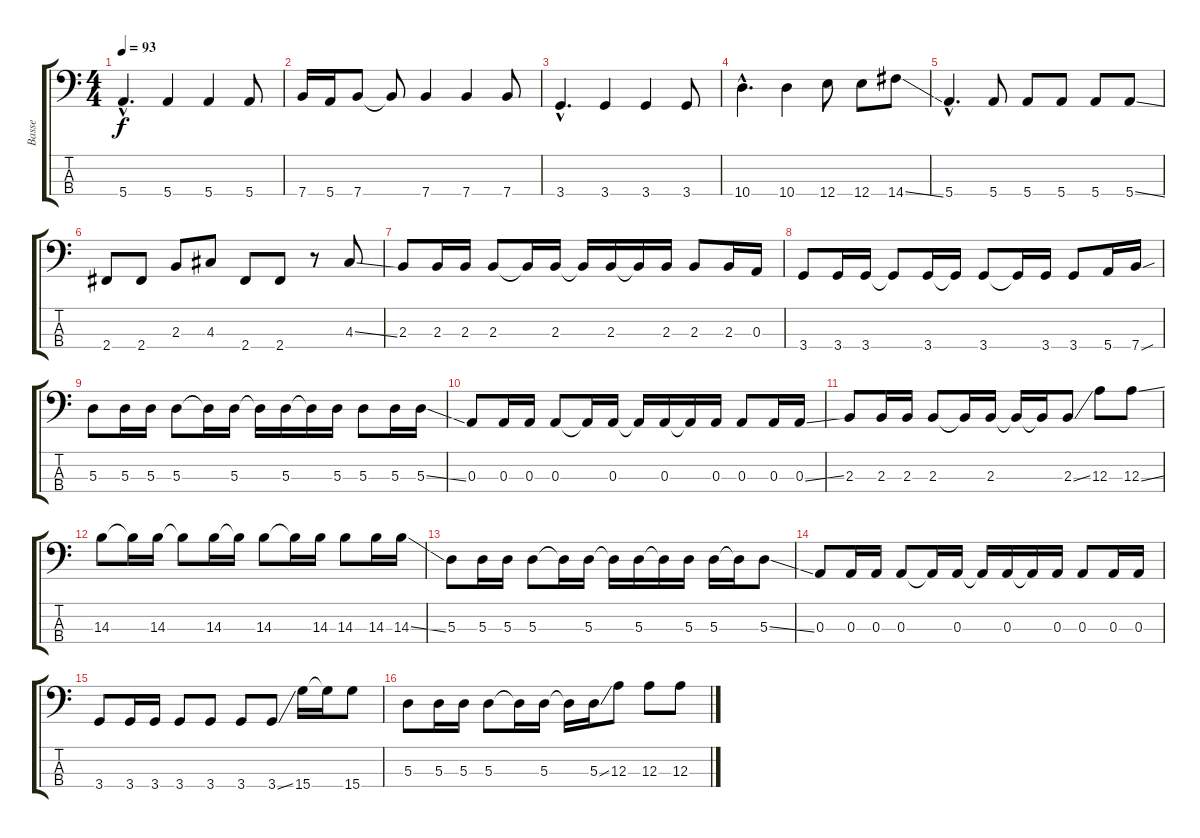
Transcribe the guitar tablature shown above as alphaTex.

\track ("Basse" "Basse") {instrument electricbassfinger}
\staff {score tabs}
\tuning (G2 D2 A1 E1) {hide}
\ts (4 4)
\tempo 93
\clef f4
\ks c
5.4{hac}.4{d dy f} 5.4.4 5.4.4 5.4.8 |
7.4.16 5.4.16 7.4.8 7.4{t}.8 7.4.4 7.4.4 7.4.8 |
3.4{hac}.4{d} 3.4.4 3.4.4 3.4.8 |
10.4{hac}.4{d} 10.4.4 12.4.8 12.4.8 14.4{ss}.8 |
5.4{hac}.4{d} 5.4.8 5.4.8 5.4.8 5.4.8 5.4{ss}.8 |
2.4.8 2.4.8 2.3.8 4.3.8 2.4.8 2.4.8 r.8 4.3{ss}.8 |
\section ("" "")
2.3.8 2.3.16 2.3.16 2.3.8 2.3{t}.16 2.3.16 2.3{t}.16 2.3.16 2.3{t}.16 2.3.16 2.3.8 2.3.16 0.3.16 |
3.4.8 3.4.16 3.4.16 3.4{t}.8 3.4.16 3.4{t}.16 3.4.8 3.4{t}.16 3.4.16 3.4.8 5.4.16 7.4{sou}.16 |
5.3.8 5.3.16 5.3.16 5.3.8 5.3{t}.16 5.3.16 5.3{t}.16 5.3.16 5.3{t}.16 5.3.16 5.3.8 5.3.16 5.3{ss}.16 |
0.3.8 0.3.16 0.3.16 0.3.8 0.3{t}.16 0.3.16 0.3{t}.16 0.3.16 0.3{t}.16 0.3.16 0.3.8 0.3.16 0.3{ss}.16 |
2.3.8 2.3.16 2.3.16 2.3.8 2.3{t}.16 2.3.16 2.3{t}.16 2.3{t}.16 2.3{ss}.8 12.3.8 12.3{ss}.8 |
14.3.8 14.3{t}.16 14.3.16 14.3{t}.8 14.3.16 14.3{t}.16 14.3.8 14.3{t}.16 14.3.16 14.3.8 14.3.16 14.3{ss}.16 |
5.3.8 5.3.16 5.3.16 5.3.8 5.3{t}.16 5.3.16 5.3{t}.16 5.3.16 5.3{t}.16 5.3.16 5.3.16 5.3{t}.16 5.3{ss}.8 |
0.3.8 0.3.16 0.3.16 0.3.8 0.3{t}.16 0.3.16 0.3{t}.16 0.3.16 0.3{t}.16 0.3.16 0.3.8 0.3.16 0.3.16 |
3.4.8 3.4.16 3.4.16 3.4.8 3.4.8 3.4.8 3.4{ss}.8 15.4.16 15.4{t}.16 15.4.8 |
5.3.8 5.3.16 5.3.16 5.3.8 5.3{t}.16 5.3.16 5.3{t}.16 5.3{ss}.16 12.3.8 12.3.8 12.3{ss}.8
